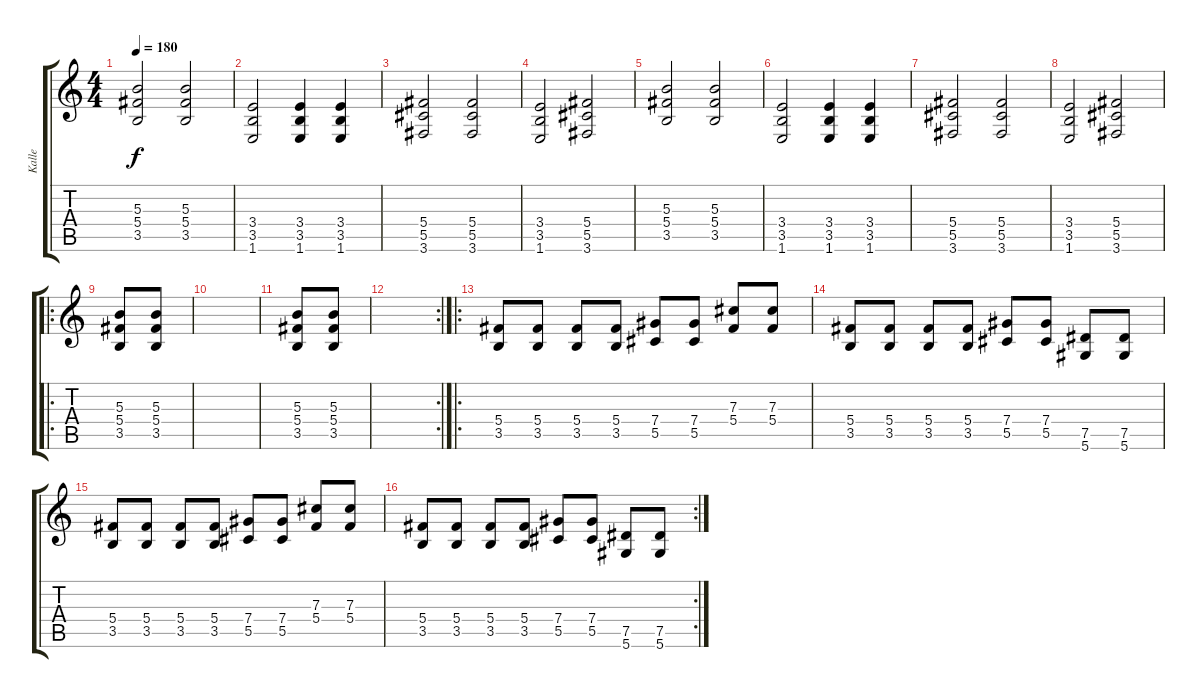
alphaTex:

\track ("Kalle" "Kalle") {instrument distortionguitar}
\staff {score tabs}
\tuning (Eb4 Bb3 Gb3 Db3 Ab2 Eb2) {hide}
\ts (4 4)
\tempo 180
\clef g2
\ks c
(5.3 5.4 3.5).2{dy f} (5.3 5.4 3.5).2 |
(3.4 3.5 1.6).2 (3.4 3.5 1.6).4 (3.4 3.5 1.6).4 |
(5.4 5.5 3.6).2 (5.4 5.5 3.6).2 |
(3.4 3.5 1.6).2 (5.4 5.5 3.6).2 |
(5.3 5.4 3.5).2 (5.3 5.4 3.5).2 |
(3.4 3.5 1.6).2 (3.4 3.5 1.6).4 (3.4 3.5 1.6).4 |
(5.4 5.5 3.6).2 (5.4 5.5 3.6).2 |
(3.4 3.5 1.6).2 (5.4 5.5 3.6).2 |
\ro
(5.3 5.4 3.5).8 (5.3 5.4 3.5).8 |
|
(5.3 5.4 3.5).8 (5.3 5.4 3.5).8 |
\rc 2
|
\ro
(5.4 3.5).8 (5.4 3.5).8 (5.4 3.5).8 (5.4 3.5).8 (7.4 5.5).8 (7.4 5.5).8 (7.3 5.4).8 (7.3 5.4).8 |
(5.4 3.5).8 (5.4 3.5).8 (5.4 3.5).8 (5.4 3.5).8 (7.4 5.5).8 (7.4 5.5).8 (7.5 5.6).8 (7.5 5.6).8 |
(5.4 3.5).8 (5.4 3.5).8 (5.4 3.5).8 (5.4 3.5).8 (7.4 5.5).8 (7.4 5.5).8 (7.3 5.4).8 (7.3 5.4).8 |
\rc 2
(5.4 3.5).8 (5.4 3.5).8 (5.4 3.5).8 (5.4 3.5).8 (7.4 5.5).8 (7.4 5.5).8 (7.5 5.6).8 (7.5 5.6).8
